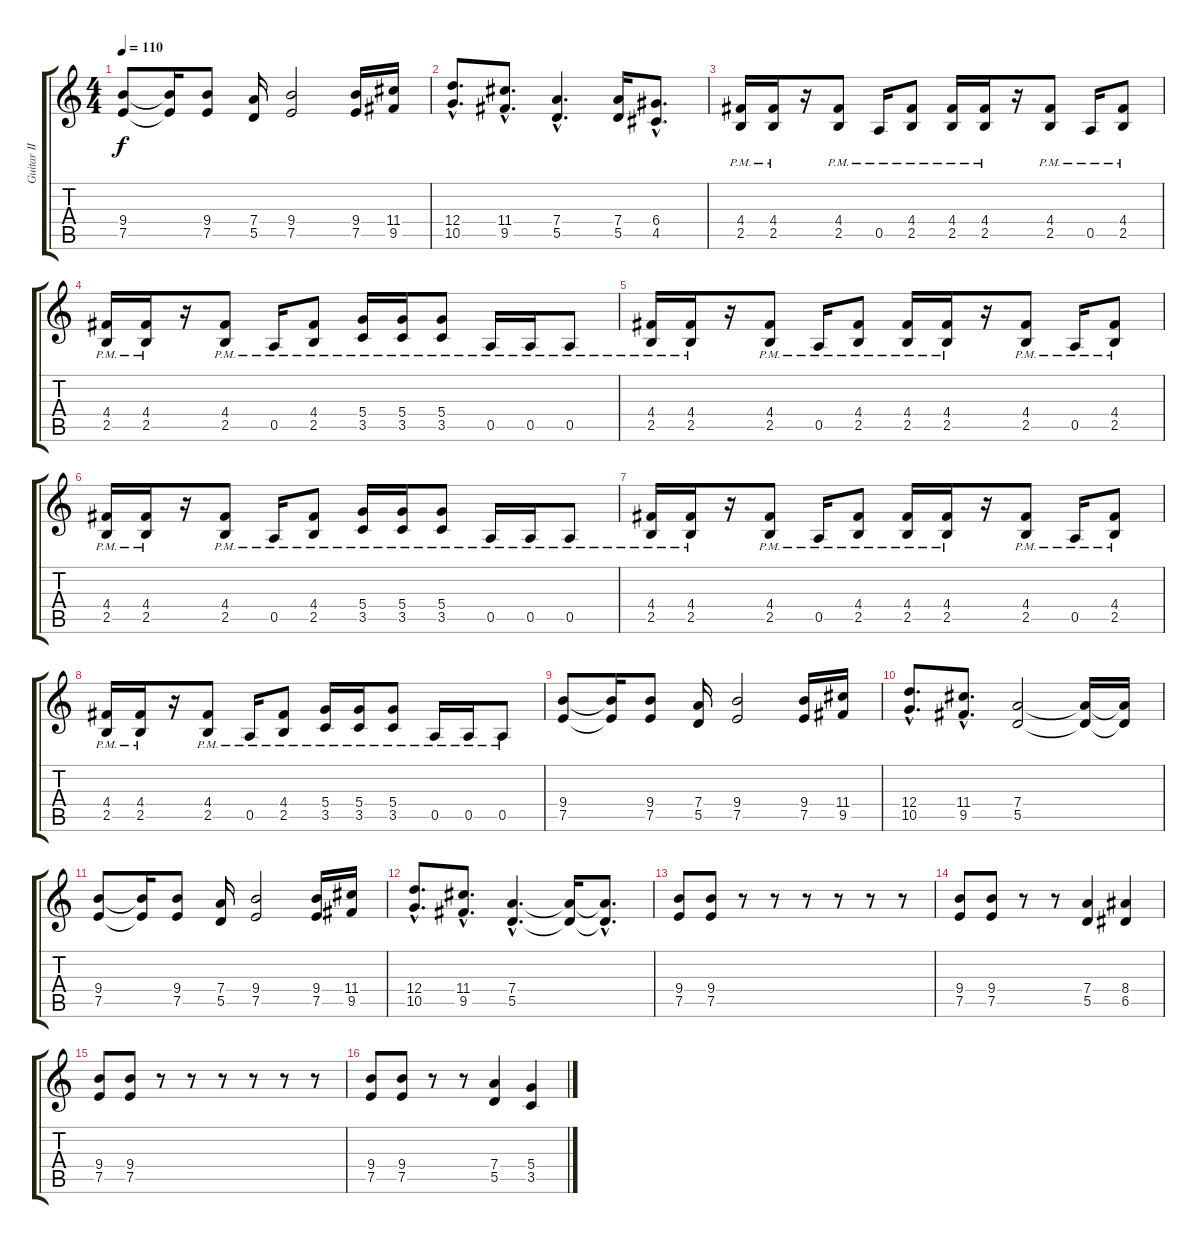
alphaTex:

\track ("Guitar II" "Guitar II") {instrument distortionguitar}
\staff {score tabs}
\tuning (E4 B3 G3 D3 A2 E2) {hide}
\ts (4 4)
\tempo 110
\clef g2
\ks c
(9.4 7.5).8{dy f} (9.4{t} 7.5{t}).16 (9.4 7.5).8 (7.4 5.5).16 (9.4 7.5).2 (9.4 7.5).16 (11.4 9.5).16 |
(12.4{hac} 10.5{hac}).8{d} (11.4{hac} 9.5{hac}).8{d} (7.4{hac} 5.5{hac}).4{d} (7.4 5.5).16 (6.4{hac} 4.5{hac}).8{d} |
(4.4{pm} 2.5{pm}).16 (4.4{pm} 2.5{pm}).16 r.16 (4.4{pm} 2.5{pm}).8 0.5{pm}.16 (4.4{pm} 2.5{pm}).8 (4.4 2.5{pm}).16 (4.4{pm} 2.5{pm}).16 r.16 (4.4{pm} 2.5{pm}).8 0.5{pm}.16 (4.4{pm} 2.5{pm}).8 |
(4.4{pm} 2.5{pm}).16 (4.4{pm} 2.5{pm}).16 r.16 (4.4{pm} 2.5{pm}).8 0.5{pm}.16 (4.4{pm} 2.5{pm}).8 (5.4{pm} 3.5{pm}).16 (5.4{pm} 3.5{pm}).16 (5.4{pm} 3.5{pm}).8 0.5{pm}.16 0.5{pm}.16 0.5{pm}.8 |
(4.4{pm} 2.5{pm}).16 (4.4{pm} 2.5{pm}).16 r.16 (4.4{pm} 2.5{pm}).8 0.5{pm}.16 (4.4{pm} 2.5{pm}).8 (4.4 2.5{pm}).16 (4.4{pm} 2.5{pm}).16 r.16 (4.4{pm} 2.5{pm}).8 0.5{pm}.16 (4.4{pm} 2.5{pm}).8 |
(4.4{pm} 2.5{pm}).16 (4.4{pm} 2.5{pm}).16 r.16 (4.4{pm} 2.5{pm}).8 0.5{pm}.16 (4.4{pm} 2.5{pm}).8 (5.4{pm} 3.5{pm}).16 (5.4{pm} 3.5{pm}).16 (5.4{pm} 3.5{pm}).8 0.5{pm}.16 0.5{pm}.16 0.5{pm}.8 |
(4.4{pm} 2.5{pm}).16 (4.4{pm} 2.5{pm}).16 r.16 (4.4{pm} 2.5{pm}).8 0.5{pm}.16 (4.4{pm} 2.5{pm}).8 (4.4 2.5{pm}).16 (4.4{pm} 2.5{pm}).16 r.16 (4.4{pm} 2.5{pm}).8 0.5{pm}.16 (4.4{pm} 2.5{pm}).8 |
(4.4{pm} 2.5{pm}).16 (4.4{pm} 2.5{pm}).16 r.16 (4.4{pm} 2.5{pm}).8 0.5{pm}.16 (4.4{pm} 2.5{pm}).8 (5.4{pm} 3.5{pm}).16 (5.4{pm} 3.5{pm}).16 (5.4{pm} 3.5{pm}).8 0.5{pm}.16 0.5{pm}.16 0.5{pm}.8 |
(9.4 7.5).8 (9.4{t} 7.5{t}).16 (9.4 7.5).8 (7.4 5.5).16 (9.4 7.5).2 (9.4 7.5).16 (11.4 9.5).16 |
(12.4{hac} 10.5{hac}).8{d} (11.4{hac} 9.5{hac}).8{d} (7.4 5.5).2 (7.4{t} 5.5{t}).16 (7.4{t} 5.5{t}).16 |
(9.4 7.5).8 (9.4{t} 7.5{t}).16 (9.4 7.5).8 (7.4 5.5).16 (9.4 7.5).2 (9.4 7.5).16 (11.4 9.5).16 |
(12.4{hac} 10.5{hac}).8{d} (11.4{hac} 9.5{hac}).8{d} (7.4{hac} 5.5{hac}).4{d} (7.4{t} 5.5{t}).16 (7.4{hac t} 5.5{hac t}).8{d} |
(9.4 7.5).8 (9.4 7.5).8 r.8 r.8 r.8 r.8 r.8 r.8 |
(9.4 7.5).8 (9.4 7.5).8 r.8 r.8 (7.4 5.5).4 (8.4 6.5).4 |
(9.4 7.5).8 (9.4 7.5).8 r.8 r.8 r.8 r.8 r.8 r.8 |
(9.4 7.5).8 (9.4 7.5).8 r.8 r.8 (7.4 5.5).4 (5.4 3.5).4
